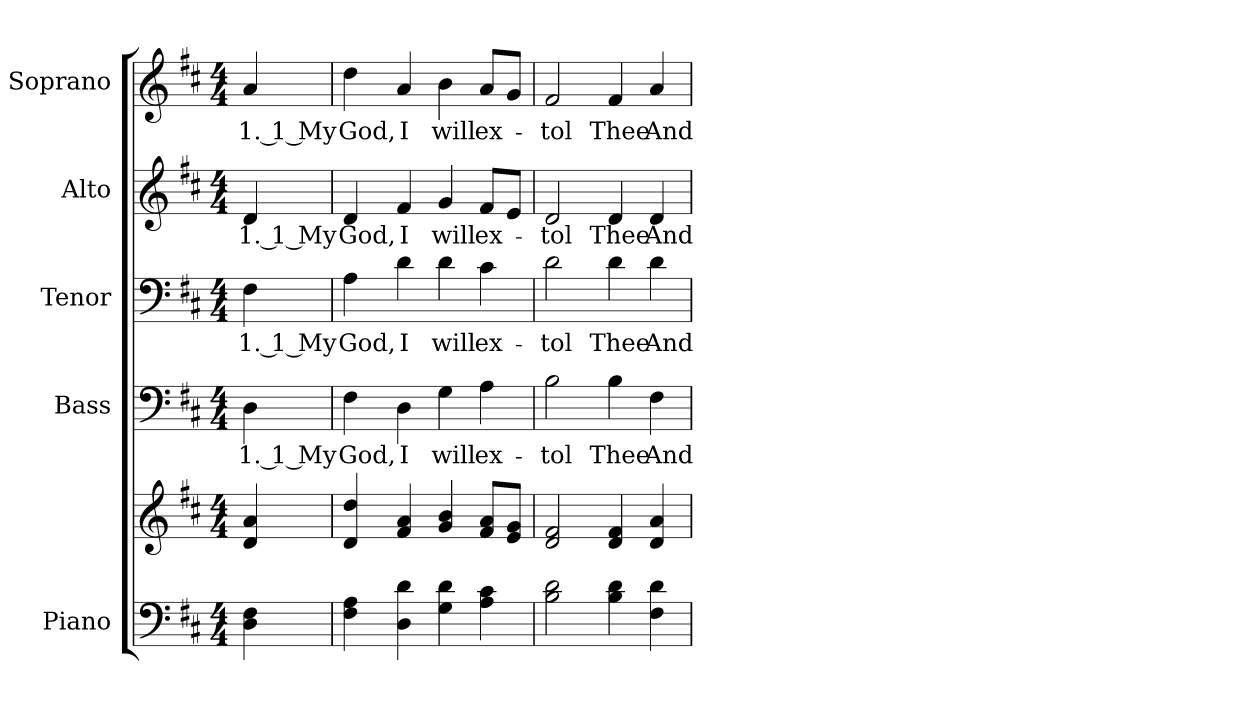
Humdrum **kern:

**kern	**kern	**kern	**text	**kern	**text	**kern	**text	**kern	**text
*part5	*part5	*part4	*part4	*part3	*part3	*part2	*part2	*part1	*part1
*staff6	*staff5	*staff4	*staff4	*staff3	*staff3	*staff2	*staff2	*staff1	*staff1
*I"Piano	*	*I"Bass	*	*I"Tenor	*	*I"Alto	*	*I"Soprano	*
*I'Pno.	*	*I'B.	*	*I'T.	*	*I'A.	*	*I'S.	*
!!LO:PB:g=z
*clefF4	*clefG2	*clefF4	*	*clefF4	*	*clefG2	*	*clefG2	*
*k[f#c#]	*k[f#c#]	*k[f#c#]	*	*k[f#c#]	*	*k[f#c#]	*	*k[f#c#]	*
*D:	*D:	*D:	*	*D:	*	*D:	*	*D:	*
*M4/4	*M4/4	*M4/4	*	*M4/4	*	*M4/4	*	*M4/4	*
*MM130	*MM130	*MM130	*	*MM130	*	*MM130	*	*MM130	*
=	=	=	=	=	=	=	=	=	=
!	!	!	!LO:LY:b:color=#000000	!	!	!	!	!	!
!	!	!	!	!	!LO:LY:b:color=#000000	!	!	!	!
!	!	!	!	!	!	!	!LO:LY:b:color=#000000	!	!
!	!	!	!	!	!	!	!	!	!LO:LY:b:color=#000000
4Di\ 4F#i	4di/ 4ai	4Di\	1. 1 My	4F#i\	1. 1 My	4di/	1. 1 My	4ai/	1. 1 My
=1	=1	=1	=1	=1	=1	=1	=1	=1	=1
!	!	!	!LO:LY:b:color=#000000	!	!	!	!	!	!
!	!	!	!	!	!LO:LY:b:color=#000000	!	!	!	!
!	!	!	!	!	!	!	!LO:LY:b:color=#000000	!	!
!	!	!	!	!	!	!	!	!	!LO:LY:b:color=#000000
4F#i\ 4Ai	4di/ 4ddi	4F#i\	God,	4Ai\	God,	4di/	God,	4ddi\	God,
!	!	!	!LO:LY:b:color=#000000	!	!	!	!	!	!
!	!	!	!	!	!LO:LY:b:color=#000000	!	!	!	!
!	!	!	!	!	!	!	!LO:LY:b:color=#000000	!	!
!	!	!	!	!	!	!	!	!	!LO:LY:b:color=#000000
4Di\ 4di	4f#i/ 4ai	4Di\	I	4di\	I	4f#i/	I	4ai/	I
!	!	!	!LO:LY:b:color=#000000	!	!	!	!	!	!
!	!	!	!	!	!LO:LY:b:color=#000000	!	!	!	!
!	!	!	!	!	!	!	!LO:LY:b:color=#000000	!	!
!	!	!	!	!	!	!	!	!	!LO:LY:b:color=#000000
4Gi\ 4di	4gi/ 4bi	4Gi\	will	4di\	will	4gi/	will	4bi\	will
!	!	!	!LO:LY:b:color=#000000	!	!	!	!	!	!
!	!	!	!	!	!LO:LY:b:color=#000000	!	!	!	!
!	!	!	!	!	!	!	!LO:LY:b:color=#000000	!	!
!	!	!	!	!	!	!	!	!	!LO:LY:b:color=#000000
4Ai\ 4c#i	8f#i/ 8aiL	4Ai\	ex-	4c#i\	ex-	8f#i/L	ex-	8ai/L	ex-
.	8ei/ 8giJ	.	.	.	.	8ei/J	.	8gi/J	.
=2	=2	=2	=2	=2	=2	=2	=2	=2	=2
!	!	!	!LO:LY:b:color=#000000	!	!	!	!	!	!
!	!	!	!	!	!LO:LY:b:color=#000000	!	!	!	!
!	!	!	!	!	!	!	!LO:LY:b:color=#000000	!	!
!	!	!	!	!	!	!	!	!	!LO:LY:b:color=#000000
2Bi\ 2di	2di/ 2f#i	2Bi\	-tol	2di\	-tol	2di/	-tol	2f#i/	-tol
!	!	!	!LO:LY:b:color=#000000	!	!	!	!	!	!
!	!	!	!	!	!LO:LY:b:color=#000000	!	!	!	!
!	!	!	!	!	!	!	!LO:LY:b:color=#000000	!	!
!	!	!	!	!	!	!	!	!	!LO:LY:b:color=#000000
4Bi\ 4di	4di/ 4f#i	4Bi\	Thee	4di\	Thee	4di/	Thee	4f#i/	Thee
!	!	!	!LO:LY:b:color=#000000	!	!	!	!	!	!
!	!	!	!	!	!LO:LY:b:color=#000000	!	!	!	!
!	!	!	!	!	!	!	!LO:LY:b:color=#000000	!	!
!	!	!	!	!	!	!	!	!	!LO:LY:b:color=#000000
4F#i\ 4di	4di/ 4ai	4F#i\	And	4di\	And	4di/	And	4ai/	And
=	=	=	=	=	=	=	=	=	=
*-	*-	*-	*-	*-	*-	*-	*-	*-	*-
